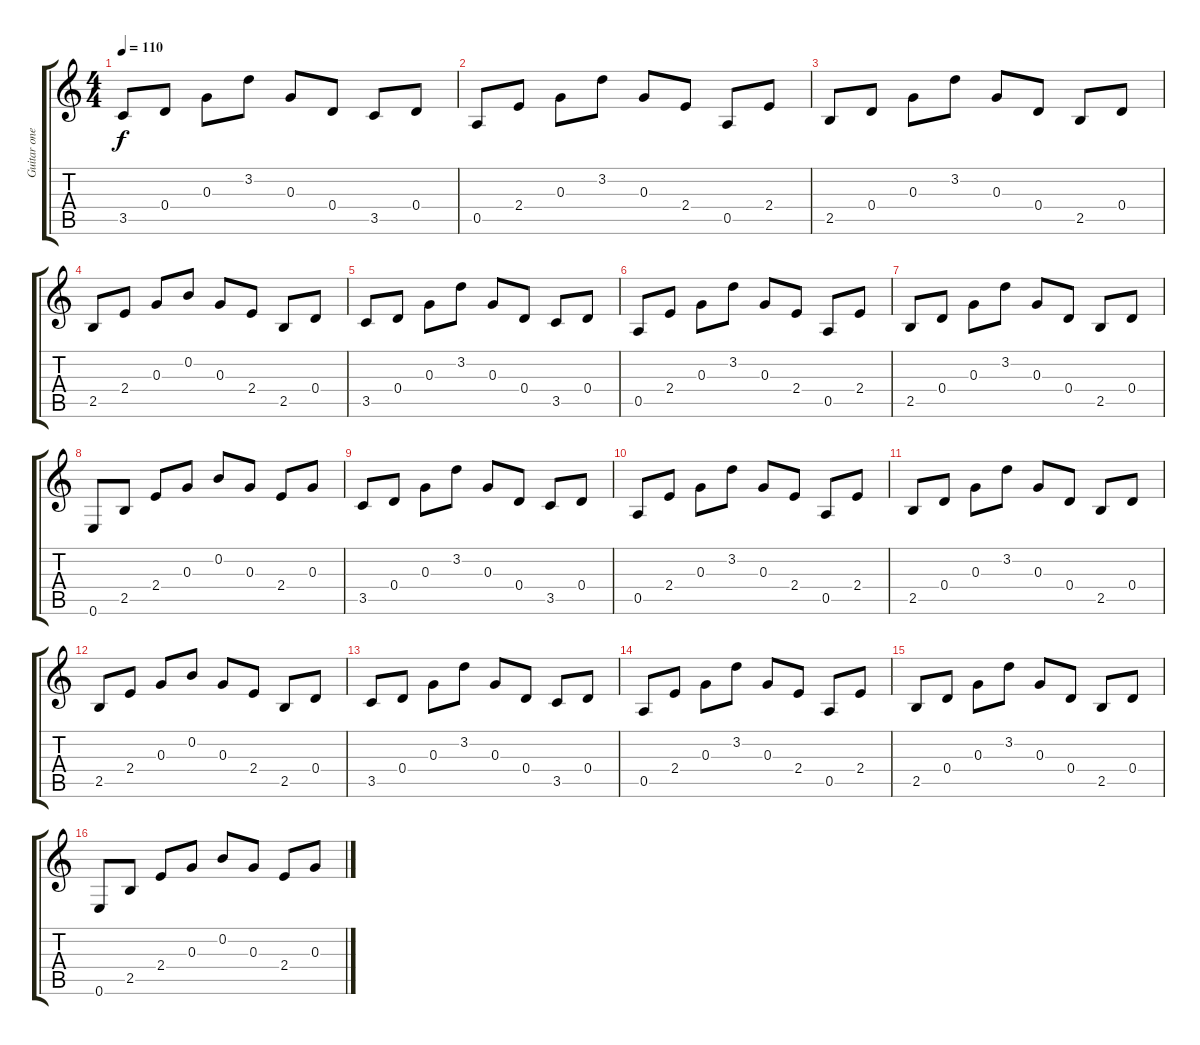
\track ("Guitar one" "Guitar one") {instrument acousticguitarnylon}
\staff {score tabs}
\tuning (E4 B3 G3 D3 A2 E2) {hide}
\ts (4 4)
\tempo 110
\clef g2
\ks c
3.5.8{dy f} 0.4.8 0.3.8 3.2.8 0.3.8 0.4.8 3.5.8 0.4.8 |
0.5.8 2.4.8 0.3.8 3.2.8 0.3.8 2.4.8 0.5.8 2.4.8 |
2.5.8 0.4.8 0.3.8 3.2.8 0.3.8 0.4.8 2.5.8 0.4.8 |
2.5.8 2.4.8 0.3.8 0.2.8 0.3.8 2.4.8 2.5.8 0.4.8 |
3.5.8 0.4.8 0.3.8 3.2.8 0.3.8 0.4.8 3.5.8 0.4.8 |
0.5.8 2.4.8 0.3.8 3.2.8 0.3.8 2.4.8 0.5.8 2.4.8 |
2.5.8 0.4.8 0.3.8 3.2.8 0.3.8 0.4.8 2.5.8 0.4.8 |
0.6.8 2.5.8 2.4.8 0.3.8 0.2.8 0.3.8 2.4.8 0.3.8 |
3.5.8 0.4.8 0.3.8 3.2.8 0.3.8 0.4.8 3.5.8 0.4.8 |
0.5.8 2.4.8 0.3.8 3.2.8 0.3.8 2.4.8 0.5.8 2.4.8 |
2.5.8 0.4.8 0.3.8 3.2.8 0.3.8 0.4.8 2.5.8 0.4.8 |
2.5.8 2.4.8 0.3.8 0.2.8 0.3.8 2.4.8 2.5.8 0.4.8 |
3.5.8 0.4.8 0.3.8 3.2.8 0.3.8 0.4.8 3.5.8 0.4.8 |
0.5.8 2.4.8 0.3.8 3.2.8 0.3.8 2.4.8 0.5.8 2.4.8 |
2.5.8 0.4.8 0.3.8 3.2.8 0.3.8 0.4.8 2.5.8 0.4.8 |
0.6.8 2.5.8 2.4.8 0.3.8 0.2.8 0.3.8 2.4.8 0.3.8
